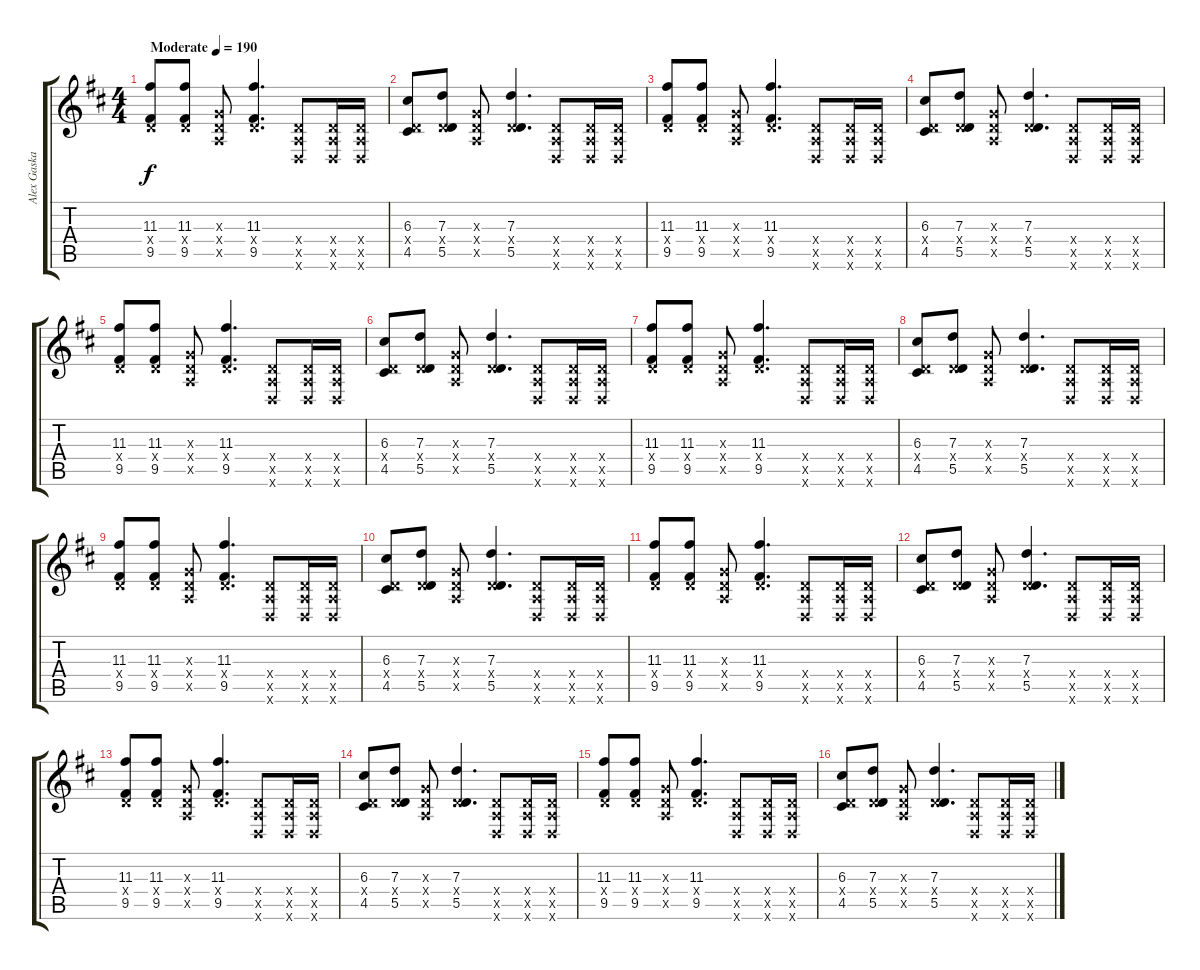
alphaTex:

\track ("Alex Gaskarth" "Alex Gaska") {instrument distortionguitar}
\staff {score tabs}
\tuning (E4 B3 G3 D3 A2 D2) {hide}
\ts (4 4)
\tempo (190 "Moderate")
\clef g2
\ks d
(11.3 0.4{x} 9.5).8{dy f instrument distortionguitar} (11.3 0.4{x} 9.5).8 (0.3{x} 0.4{x} 0.5{x}).8 (11.3 0.4{x} 9.5).4{d} (0.4{x} 0.5{x} 0.6{x}).8 (0.4{x} 0.5{x} 0.6{x}).16 (0.4{x} 0.5{x} 0.6{x}).16 |
(6.3 0.4{x} 4.5).8 (7.3 0.4{x} 5.5).8 (0.3{x} 0.4{x} 0.5{x}).8 (7.3 0.4{x} 5.5).4{d} (0.4{x} 0.5{x} 0.6{x}).8 (0.4{x} 0.5{x} 0.6{x}).16 (0.4{x} 0.5{x} 0.6{x}).16 |
(11.3 0.4{x} 9.5).8 (11.3 0.4{x} 9.5).8 (0.3{x} 0.4{x} 0.5{x}).8 (11.3 0.4{x} 9.5).4{d} (0.4{x} 0.5{x} 0.6{x}).8 (0.4{x} 0.5{x} 0.6{x}).16 (0.4{x} 0.5{x} 0.6{x}).16 |
(6.3 0.4{x} 4.5).8 (7.3 0.4{x} 5.5).8 (0.3{x} 0.4{x} 0.5{x}).8 (7.3 0.4{x} 5.5).4{d} (0.4{x} 0.5{x} 0.6{x}).8 (0.4{x} 0.5{x} 0.6{x}).16 (0.4{x} 0.5{x} 0.6{x}).16 |
(11.3 0.4{x} 9.5).8 (11.3 0.4{x} 9.5).8 (0.3{x} 0.4{x} 0.5{x}).8 (11.3 0.4{x} 9.5).4{d} (0.4{x} 0.5{x} 0.6{x}).8 (0.4{x} 0.5{x} 0.6{x}).16 (0.4{x} 0.5{x} 0.6{x}).16 |
(6.3 0.4{x} 4.5).8 (7.3 0.4{x} 5.5).8 (0.3{x} 0.4{x} 0.5{x}).8 (7.3 0.4{x} 5.5).4{d} (0.4{x} 0.5{x} 0.6{x}).8 (0.4{x} 0.5{x} 0.6{x}).16 (0.4{x} 0.5{x} 0.6{x}).16 |
(11.3 0.4{x} 9.5).8 (11.3 0.4{x} 9.5).8 (0.3{x} 0.4{x} 0.5{x}).8 (11.3 0.4{x} 9.5).4{d} (0.4{x} 0.5{x} 0.6{x}).8 (0.4{x} 0.5{x} 0.6{x}).16 (0.4{x} 0.5{x} 0.6{x}).16 |
(6.3 0.4{x} 4.5).8 (7.3 0.4{x} 5.5).8 (0.3{x} 0.4{x} 0.5{x}).8 (7.3 0.4{x} 5.5).4{d} (0.4{x} 0.5{x} 0.6{x}).8 (0.4{x} 0.5{x} 0.6{x}).16 (0.4{x} 0.5{x} 0.6{x}).16 |
(11.3 0.4{x} 9.5).8 (11.3 0.4{x} 9.5).8 (0.3{x} 0.4{x} 0.5{x}).8 (11.3 0.4{x} 9.5).4{d} (0.4{x} 0.5{x} 0.6{x}).8 (0.4{x} 0.5{x} 0.6{x}).16 (0.4{x} 0.5{x} 0.6{x}).16 |
(6.3 0.4{x} 4.5).8 (7.3 0.4{x} 5.5).8 (0.3{x} 0.4{x} 0.5{x}).8 (7.3 0.4{x} 5.5).4{d} (0.4{x} 0.5{x} 0.6{x}).8 (0.4{x} 0.5{x} 0.6{x}).16 (0.4{x} 0.5{x} 0.6{x}).16 |
(11.3 0.4{x} 9.5).8 (11.3 0.4{x} 9.5).8 (0.3{x} 0.4{x} 0.5{x}).8 (11.3 0.4{x} 9.5).4{d} (0.4{x} 0.5{x} 0.6{x}).8 (0.4{x} 0.5{x} 0.6{x}).16 (0.4{x} 0.5{x} 0.6{x}).16 |
(6.3 0.4{x} 4.5).8 (7.3 0.4{x} 5.5).8 (0.3{x} 0.4{x} 0.5{x}).8 (7.3 0.4{x} 5.5).4{d} (0.4{x} 0.5{x} 0.6{x}).8 (0.4{x} 0.5{x} 0.6{x}).16 (0.4{x} 0.5{x} 0.6{x}).16 |
(11.3 0.4{x} 9.5).8 (11.3 0.4{x} 9.5).8 (0.3{x} 0.4{x} 0.5{x}).8 (11.3 0.4{x} 9.5).4{d} (0.4{x} 0.5{x} 0.6{x}).8 (0.4{x} 0.5{x} 0.6{x}).16 (0.4{x} 0.5{x} 0.6{x}).16 |
(6.3 0.4{x} 4.5).8 (7.3 0.4{x} 5.5).8 (0.3{x} 0.4{x} 0.5{x}).8 (7.3 0.4{x} 5.5).4{d} (0.4{x} 0.5{x} 0.6{x}).8 (0.4{x} 0.5{x} 0.6{x}).16 (0.4{x} 0.5{x} 0.6{x}).16 |
(11.3 0.4{x} 9.5).8 (11.3 0.4{x} 9.5).8 (0.3{x} 0.4{x} 0.5{x}).8 (11.3 0.4{x} 9.5).4{d} (0.4{x} 0.5{x} 0.6{x}).8 (0.4{x} 0.5{x} 0.6{x}).16 (0.4{x} 0.5{x} 0.6{x}).16 |
(6.3 0.4{x} 4.5).8 (7.3 0.4{x} 5.5).8 (0.3{x} 0.4{x} 0.5{x}).8 (7.3 0.4{x} 5.5).4{d} (0.4{x} 0.5{x} 0.6{x}).8 (0.4{x} 0.5{x} 0.6{x}).16 (0.4{x} 0.5{x} 0.6{x}).16
